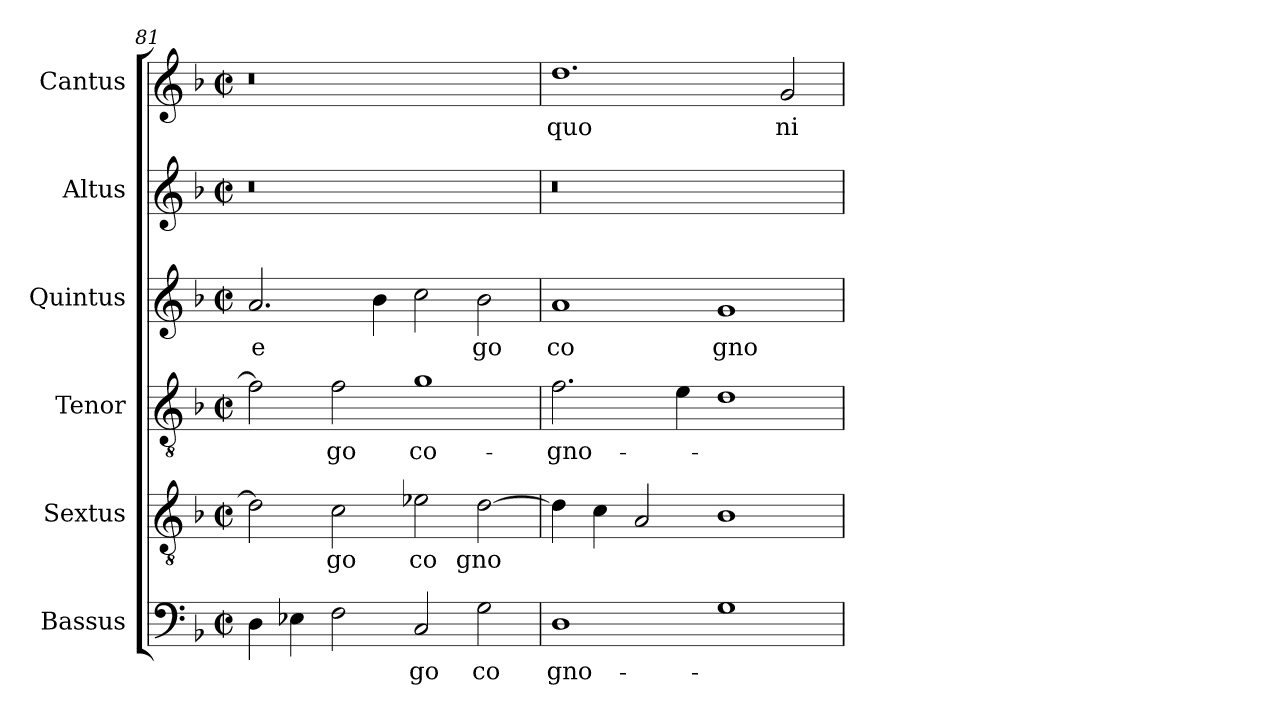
**kern	**text	**kern	**text	**kern	**text	**kern	**text	**kern	**kern	**text
*part6	*part6	*part5	*part5	*part4	*part4	*part3	*part3	*part2	*part1	*part1
*staff6	*staff6	*staff5	*staff5	*staff4	*staff4	*staff3	*staff3	*staff2	*staff1	*staff1
*I"Bassus	*	*I"Sextus	*	*I"Tenor	*	*I"Quintus	*	*I"Altus	*I"Cantus	*
*clefF4	*	*clefGv2	*	*clefGv2	*	*clefG2	*	*clefG2	*clefG2	*
*k[b-]	*	*k[b-]	*	*k[b-]	*	*k[b-]	*	*k[b-]	*k[b-]	*
*F:	*	*F:	*	*F:	*	*F:	*	*F:	*F:	*
*M2/2	*	*M2/2	*	*M2/2	*	*M2/2	*	*M2/2	*M2/2	*
*met(c|)	*	*met(c|)	*	*met(c|)	*	*met(c|)	*	*met(c|)	*met(c|)	*
=81	=81	=81	=81	=81	=81	=81	=81	=81	=81	=81
!	!	!	!	!	!	!	!LO:LY:b:cj	!	!	!
4D\	.	2d\]	.	2f\]	.	2.a/	e	0r	0r	.
4E-\	.	.	.	.	.	.	.	.	.	.
!	!	!	!LO:LY:b:cj	!	!LO:LY:b:cj	!	!	!	!	!
2F\	.	2c\	go	2f\	-go	.	.	.	.	.
.	.	.	.	.	.	4b-\	.	.	.	.
!	!LO:LY:b:cj	!	!LO:LY:b:cj	!	!LO:LY:b:cj	!	!	!	!	!
2C/	go	2e-X\	co	1g	co-	2cc\	.	.	.	.
!	!LO:LY:b:cj	!	!LO:LY:b	!	!	!	!LO:LY:b:cj	!	!	!
2G\	co	[>2d\	gno	.	.	2b-\	go	.	.	.
!!LO:PB:g=z
=82	=82	=82	=82	=82	=82	=82	=82	=82	=82	=82
!	!LO:LY:b	!	!	!	!LO:LY:b	!	!LO:LY:b:cj	!	!	!LO:LY:b:cj
1D	gno-	4d\]	.	2.f\	-gno-	1a	co	0r	1.dd	quo
.	.	4c\	.	.	.	.	.	.	.	.
.	.	2A/	.	.	.	.	.	.	.	.
.	.	.	.	4e\	.	.	.	.	.	.
!	!	!	!	!	!	!	!LO:LY:b:cj	!	!	!
1G	.	1B-	.	1d	.	1g	gno	.	.	.
!	!	!	!	!	!	!	!	!	!	!LO:LY:b:cj
.	.	.	.	.	.	.	.	.	2g/	ni
=	=	=	=	=	=	=	=	=	=	=
*-	*-	*-	*-	*-	*-	*-	*-	*-	*-	*-
